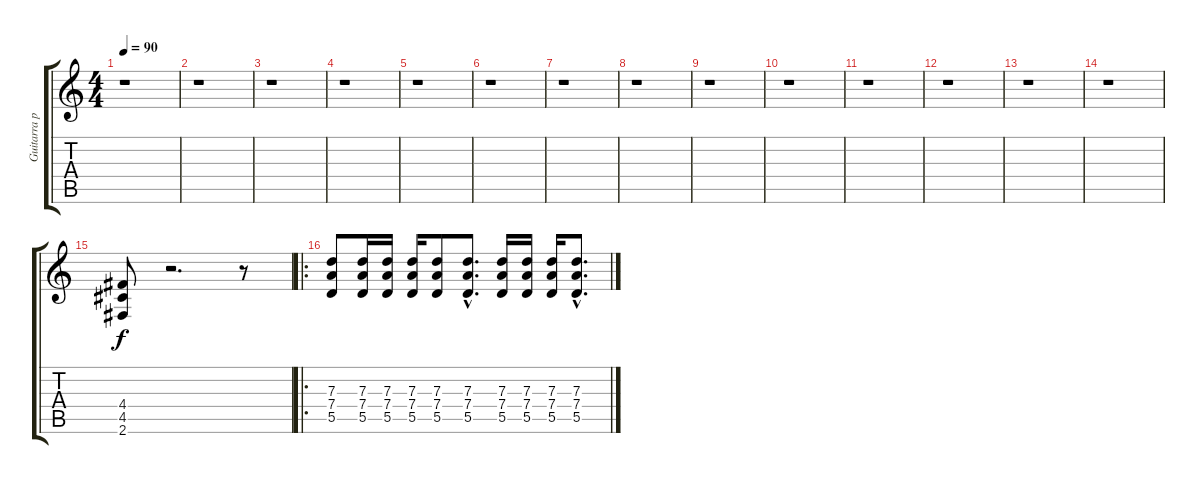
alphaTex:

\track ("Guitarra punteos" "Guitarra p") {instrument distortionguitar}
\staff {score tabs}
\tuning (E4 B3 G3 D3 A2 E2) {hide}
\ts (4 4)
\tempo 90
\clef g2
\ks c
r.1{dy f} |
r.1 |
r.1 |
r.1 |
r.1 |
r.1 |
r.1 |
r.1 |
r.1 |
r.1 |
r.1 |
r.1 |
r.1 |
r.1 |
(4.4 4.5 2.6).8 r.2{d} r.8 |
\ro
(7.3 7.4 5.5).8 (7.3 7.4 5.5).16 (7.3 7.4 5.5).16 (7.3 7.4 5.5).16 (7.3 7.4 5.5).8 (7.3{hac} 7.4{hac} 5.5{hac}).8{d} (7.3 7.4 5.5).16 (7.3 7.4 5.5).16 (7.3 7.4 5.5).16 (7.3{hac} 7.4{hac} 5.5{hac}).8{d}
